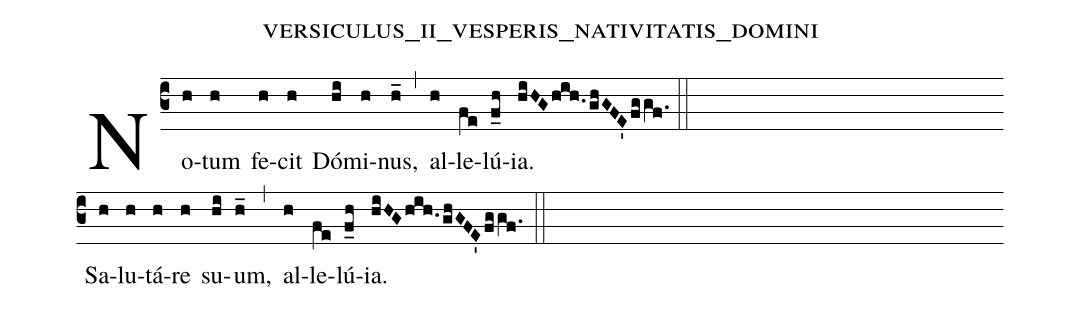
name:versiculus_ii_vesperis_nativitatis_domini;
%%
(c3) No(h)tum(h) fe(h)cit(h) Dó(hi)mi(h)nus,(h_) (,) al(h)le(fe)lú(f_h)ia.(hiHGhih.ghGFE'fggf.) (::) (Z-)

Sa(h)lu(h)tá(h)re(h) su(hi)um,(h_) (,) al(h)le(fe)lú(f_h)ia.(hiHGhih.ghGFE'fggf.) (::)
